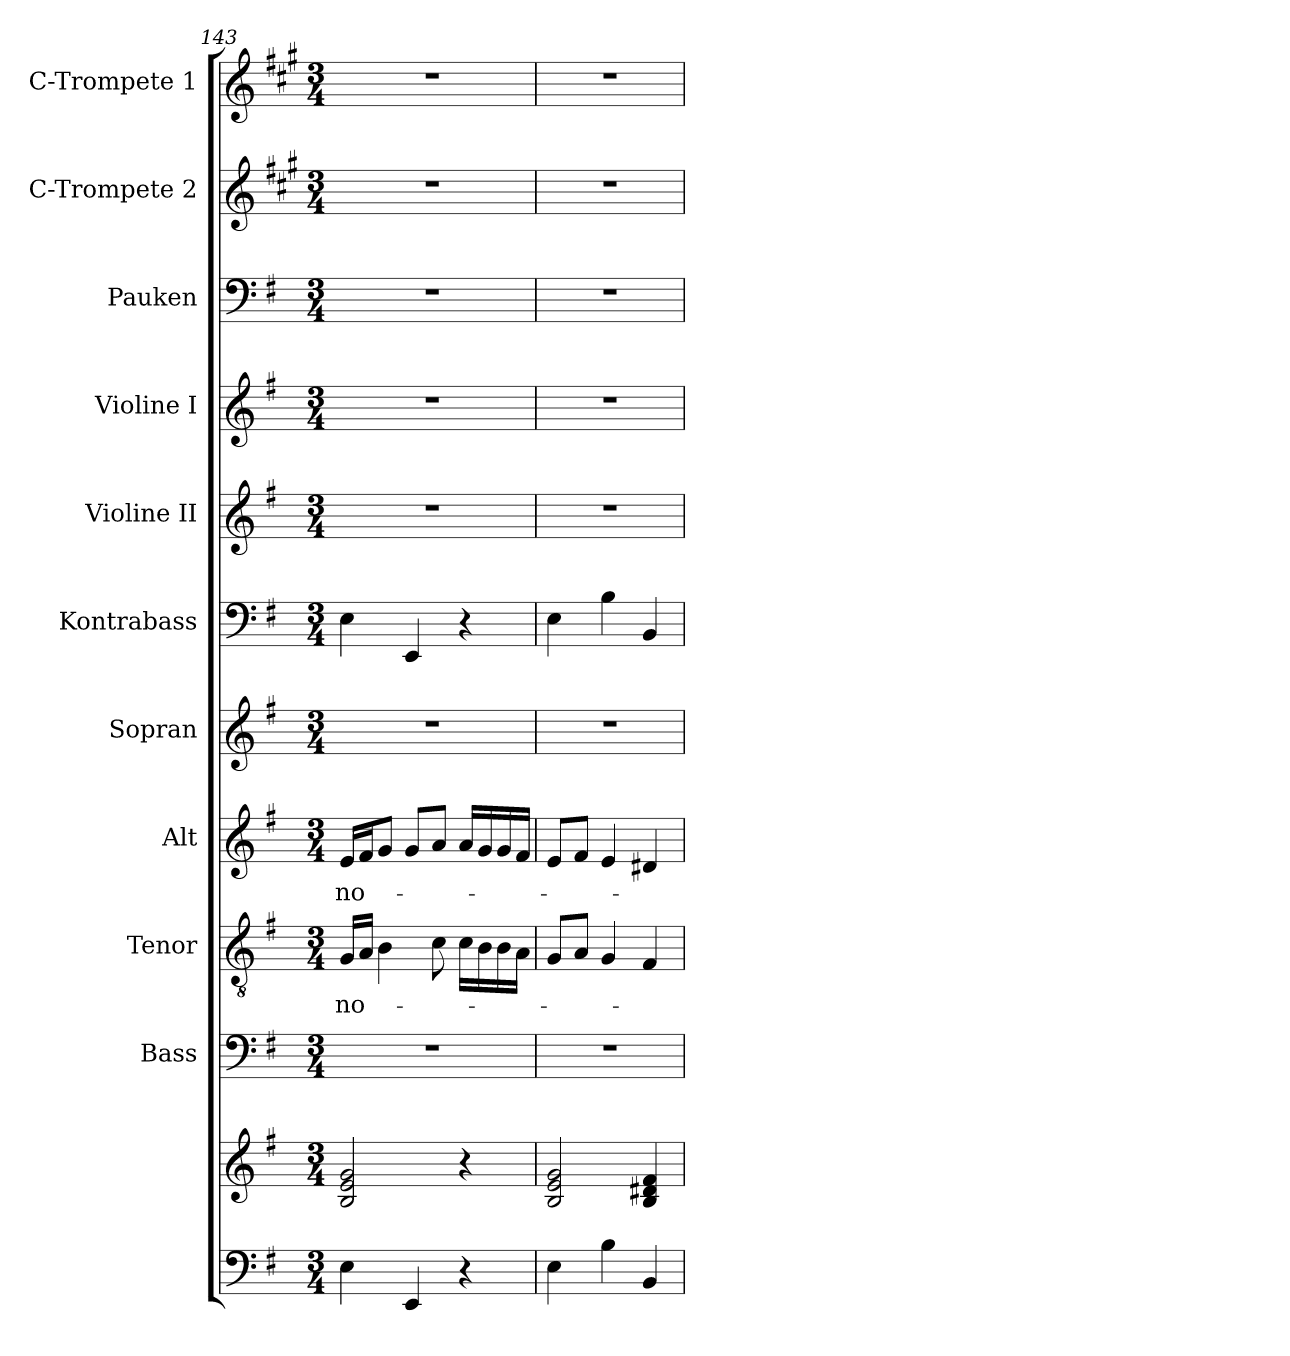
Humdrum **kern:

**kern	**kern	**kern	**kern	**text	**kern	**text	**kern	**kern	**kern	**kern	**kern	**kern	**kern
*part11	*part11	*part10	*part9	*part9	*part8	*part8	*part7	*part6	*part5	*part4	*part3	*part2	*part1
*staff12	*staff11	*staff10	*staff9	*staff9	*staff8	*staff8	*staff7	*staff6	*staff5	*staff4	*staff3	*staff2	*staff1
*	*	*I"Bass	*I"Tenor	*	*I"Alt	*	*I"Sopran	*I"Kontrabass	*I"Violine II	*I"Violine I	*I"Pauken	*I"C-Trompete 2	*I"C-Trompete 1
*	*	*I'B.	*I'T.	*	*I'A.	*	*I'S.	*I'Kb.	*I'Vl. II	*I'Vl. I	*I'Pk.	*I'C Trp. 2	*I'C Trp. 1
!!LO:PB:g=z
*clefF4	*clefG2	*clefF4	*clefGv2	*	*clefG2	*	*clefG2	*clefF4	*clefG2	*clefG2	*clefF4	*clefG2	*clefG2
*	*	*	*	*	*	*	*	*ITrd7c12	*	*	*	*ITrd1c2	*ITrd1c2
*k[f#]	*k[f#]	*k[f#]	*k[f#]	*	*k[f#]	*	*k[f#]	*k[f#]	*k[f#]	*k[f#]	*k[f#]	*k[f#]	*k[f#]
*G:	*G:	*G:	*G:	*	*G:	*	*G:	*G:	*G:	*G:	*G:	*G:	*G:
*M3/4	*M3/4	*M3/4	*M3/4	*	*M3/4	*	*M3/4	*M3/4	*M3/4	*M3/4	*M3/4	*M3/4	*M3/4
=143	=143	=143	=143	=143	=143	=143	=143	=143	=143	=143	=143	=143	=143
!	!	!	!	!LO:LY:b	!	!LO:LY:b	!	!	!	!	!	!	!
4E\	2B/ 2e/ 2g/	2.r	16G/LL	no-	16e/LL	no-	2.r	4EE\	2.r	2.r	2.r	2.r	2.r
.	.	.	16A/JJ	.	16f#/J	.	.	.	.	.	.	.	.
.	.	.	4B\	.	8g/J	.	.	.	.	.	.	.	.
4EE/	.	.	.	.	8g/L	.	.	4EEE/	.	.	.	.	.
.	.	.	8c\	.	8a/J	.	.	.	.	.	.	.	.
4r	4r	.	16c\LL	.	16a/LL	.	.	4r	.	.	.	.	.
.	.	.	16B\	.	16g/	.	.	.	.	.	.	.	.
.	.	.	16B\	.	16g/	.	.	.	.	.	.	.	.
.	.	.	16A\JJ	.	16f#/JJ	.	.	.	.	.	.	.	.
=144	=144	=144	=144	=144	=144	=144	=144	=144	=144	=144	=144	=144	=144
4E\	2B/ 2e/ 2g/	2.r	8G/L	.	8e/L	.	2.r	4EE\	2.r	2.r	2.r	2.r	2.r
.	.	.	8A/J	.	8f#/J	.	.	.	.	.	.	.	.
4B\	.	.	4G/	.	4e/	.	.	4BB\	.	.	.	.	.
4BB/	4B/ 4d#X/ 4f#/	.	4F#/	.	4d#X/	.	.	4BBB/	.	.	.	.	.
=	=	=	=	=	=	=	=	=	=	=	=	=	=
*-	*-	*-	*-	*-	*-	*-	*-	*-	*-	*-	*-	*-	*-
